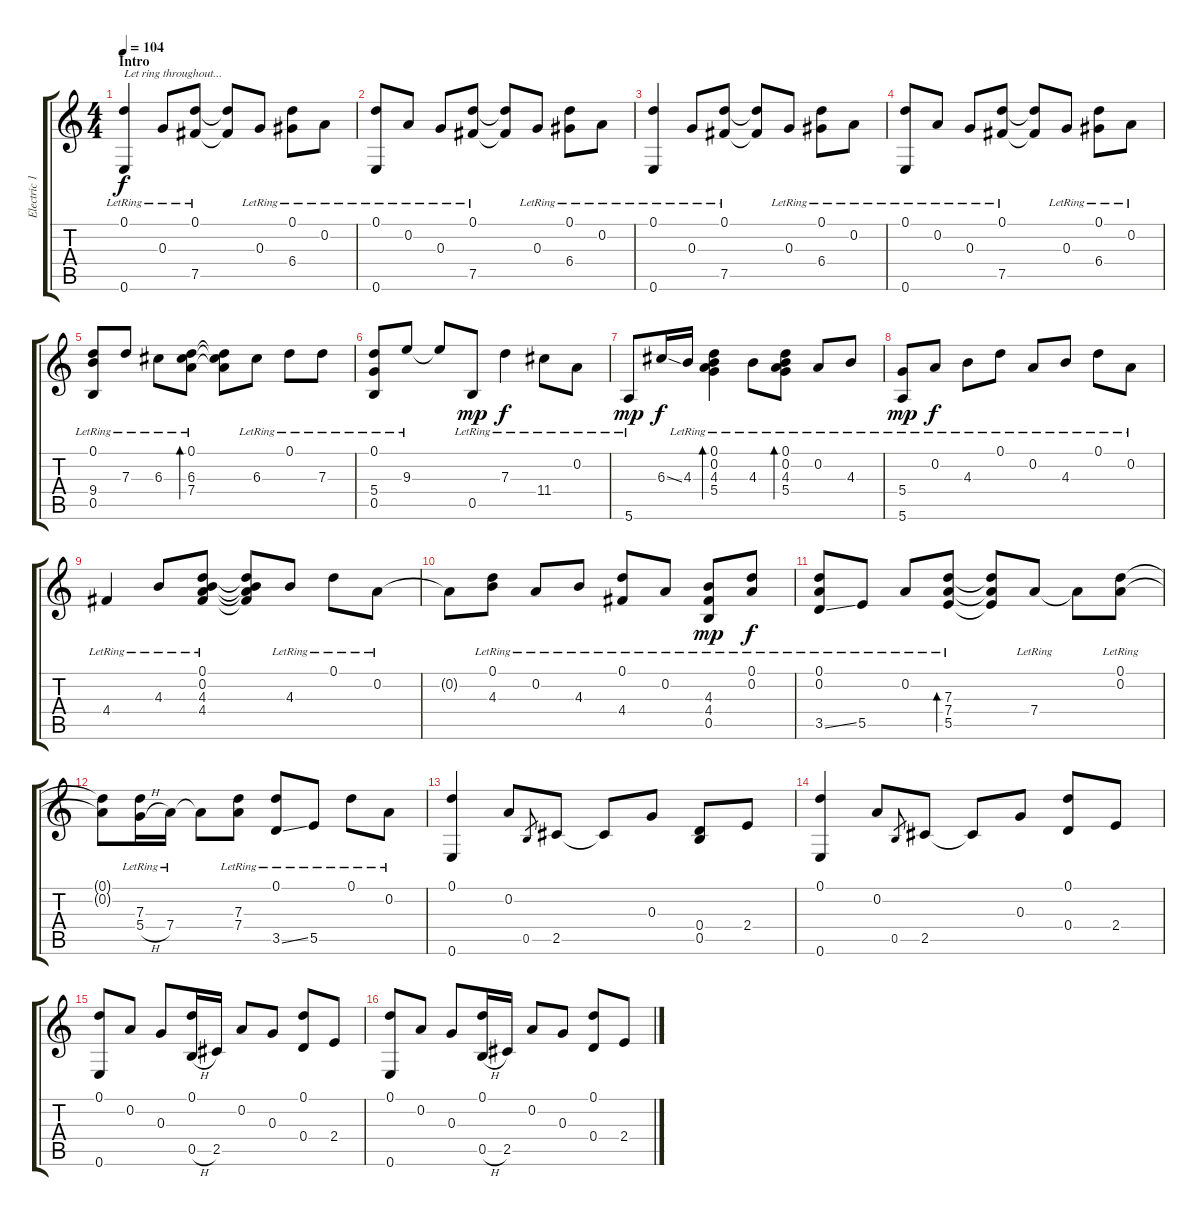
\track ("Electric 12 strings" "Electric 1") {instrument electricguitarclean}
\staff {score tabs}
\tuning (D4 A3 G3 D3 B2 E2) {hide}
\ts (4 4)
\section ("" "Intro")
\tempo 104
\clef g2
\ks c
(0.1{lr} 0.6{lr}).4{txt "Let ring throughout..." dy f instrument electricguitarclean} 0.3{lr}.8 (0.1{lr} 7.5{lr}).8 (0.1{t} 7.5{t}).8 0.3{lr}.8 (0.1{lr} 6.4{lr}).8 0.2{lr}.8 |
(0.1{lr} 0.6{lr}).8 0.2{lr}.8 0.3{lr}.8 (0.1{lr} 7.5{lr}).8 (0.1{t} 7.5{t}).8 0.3{lr}.8 (0.1{lr} 6.4{lr}).8 0.2{lr}.8 |
(0.1{lr} 0.6{lr}).4 0.3{lr}.8 (0.1{lr} 7.5{lr}).8 (0.1{t} 7.5{t}).8 0.3{lr}.8 (0.1{lr} 6.4{lr}).8 0.2{lr}.8 |
(0.1{lr} 0.6{lr}).8 0.2{lr}.8 0.3{lr}.8 (0.1{lr} 7.5{lr}).8 (0.1{t} 7.5{t}).8 0.3{lr}.8 (0.1{lr} 6.4{lr}).8 0.2{lr}.8 |
(0.1{lr} 9.4{lr} 0.5{lr}).8 7.3{lr}.8 6.3{lr}.8 (0.1{lr} 6.3{lr} 7.4{lr}).8{bd 60} (0.1{t} 6.3{t} 7.4{t}).8 6.3{lr}.8 0.1{lr}.8 7.3{lr}.8 |
(0.1{lr} 5.4{lr} 0.5{lr}).8 9.3{lr}.8 9.3{t}.8 0.5{lr}.8{dy mp} 7.3{lr}.4{dy f} 11.4{lr}.8 0.2{lr}.8 |
5.6{lr}.8{dy mp} 6.3{ss}.16{dy f} 4.3{lr}.16 (0.1{lr} 0.2{lr} 4.3{lr} 5.4{lr}).4{bd 60} 4.3{lr}.8 (0.1{lr} 0.2{lr} 4.3{lr} 5.4{lr}).8{bd 60} 0.2{lr}.8 4.3{lr}.8 |
(5.4{lr} 5.6{lr}).8{dy mp} 0.2{lr}.8{dy f} 4.3{lr}.8 0.1{lr}.8 0.2{lr}.8 4.3{lr}.8 0.1{lr}.8 0.2{lr}.8 |
4.4{lr}.4 4.3{lr}.8 (0.1{lr} 0.2{lr} 4.3{lr} 4.4{lr}).8 (0.1{t} 0.2{t} 4.3{t} 4.4{t}).8 4.3{lr}.8 0.1{lr}.8 0.2{lr}.8 |
0.2{t}.8 (0.1{lr} 4.3{lr}).8 0.2{lr}.8 4.3{lr}.8 (0.1{lr} 4.4{lr}).8 0.2{lr}.8 (4.3{lr} 4.4{lr} 0.5{lr}).8{dy mp} (0.1{lr} 0.2{lr}).8{dy f} |
(0.1{lr} 0.2{lr} 3.5{ss}).8 5.5{lr}.8 0.2{lr}.8 (7.3{lr} 7.4{lr} 5.5{lr}).8{bd 60} (7.3{t} 7.4{t} 5.5{t}).8 7.4{lr}.8 7.4{t}.8 (0.1{lr} 0.2{lr}).8 |
(0.1{t} 0.2{t}).8 (7.3{lr} 5.4{h}).16 7.4{lr}.16 7.4{t}.8 (7.3{lr} 7.4{lr}).8 (0.1{lr} 3.5{ss}).8 5.5{lr}.8 0.1{lr}.8 0.2{lr}.8 |
(0.1 0.6).4 0.2.8 0.5.8{gr} 2.5.8 2.5{t}.8 0.3.8 (0.4 0.5).8 2.4.8 |
(0.1 0.6).4 0.2.8 0.5.8{gr} 2.5.8 2.5{t}.8 0.3.8 (0.1 0.4).8 2.4.8 |
(0.1 0.6).8 0.2.8 0.3.8 (0.1 0.5{h}).16 2.5.16 0.2.8 0.3.8 (0.1 0.4).8 2.4.8 |
(0.1 0.6).8 0.2.8 0.3.8 (0.1 0.5{h}).16 2.5.16 0.2.8 0.3.8 (0.1 0.4).8 2.4.8
